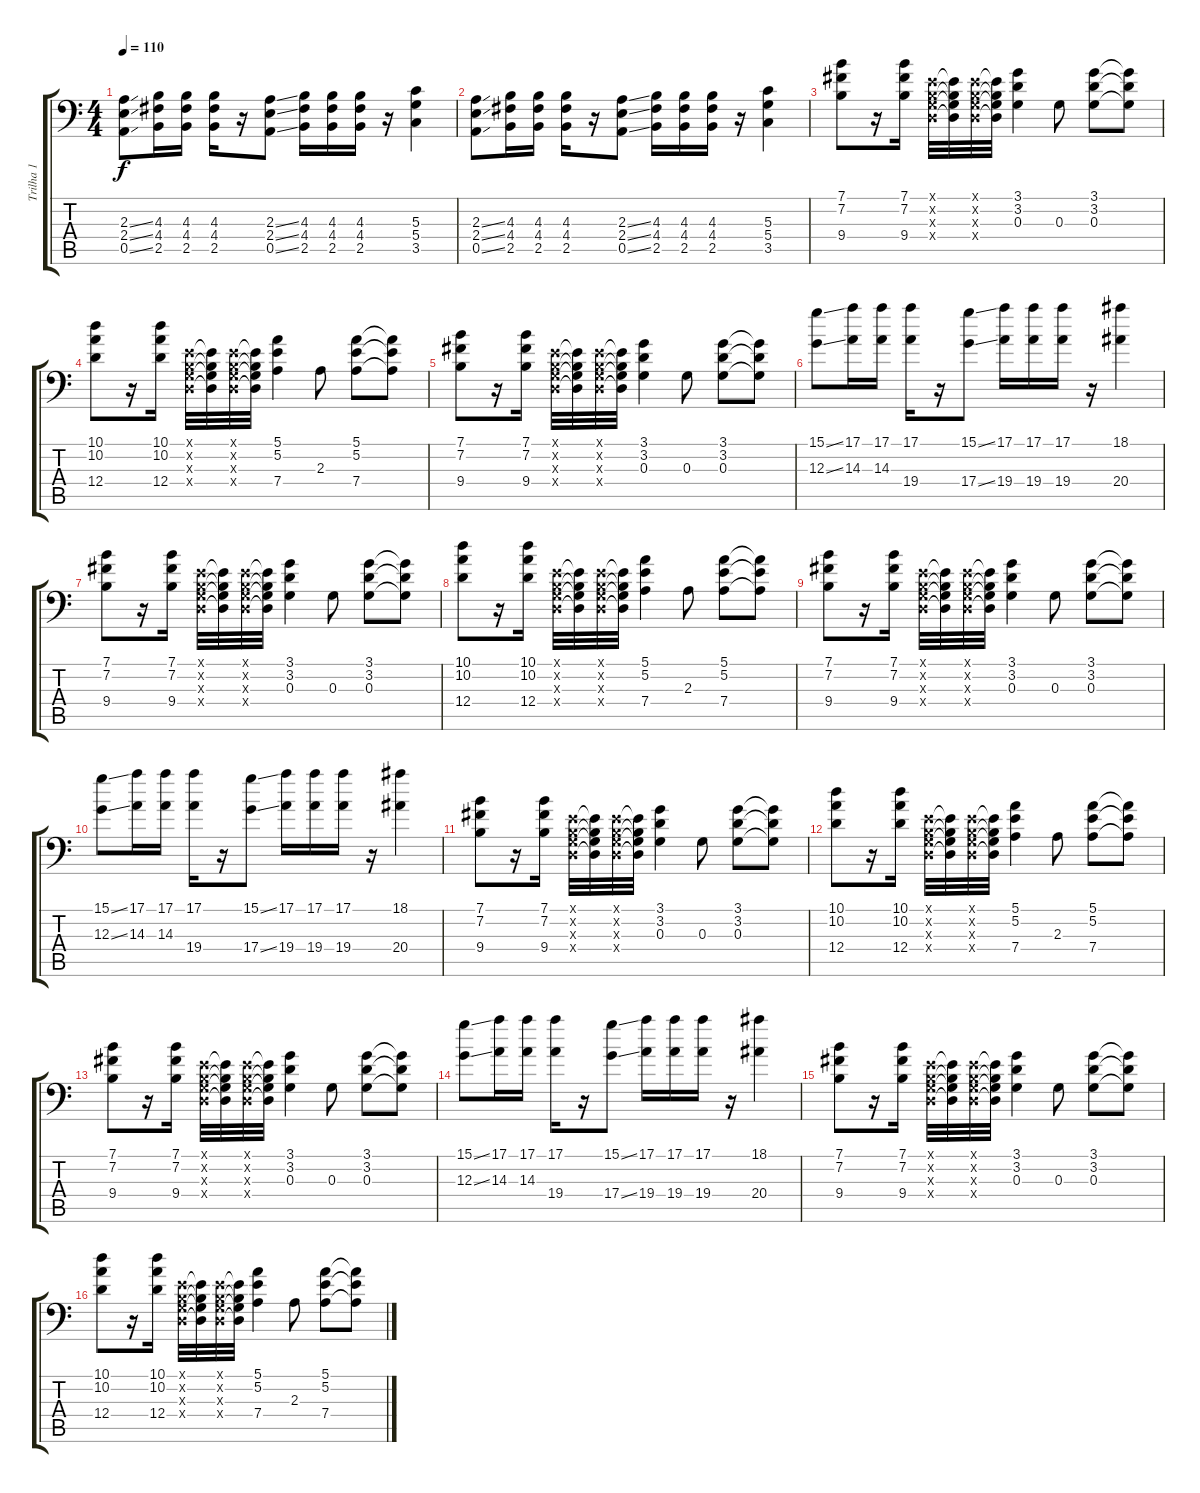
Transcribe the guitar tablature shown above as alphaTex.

\track ("Trilha 1" "Trilha 1") {instrument overdrivenguitar}
\staff {score tabs}
\tuning (E3 B2 G2 D2 A1 E1) {hide}
\ts (4 4)
\tempo 110
\clef f4
\ks c
(2.3{ss} 2.4{ss} 0.5{ss}).8{dy f instrument distortionguitar} (4.3 4.4 2.5).16 (4.3 4.4 2.5).16 (4.3 4.4 2.5).16 r.16 (2.3{ss} 2.4{ss} 0.5{ss}).8 (4.3 4.4 2.5).16 (4.3 4.4 2.5).16 (4.3 4.4 2.5).16 r.16 (5.3 5.4 3.5).4 |
(2.3{ss} 2.4{ss} 0.5{ss}).8{instrument distortionguitar} (4.3 4.4 2.5).16 (4.3 4.4 2.5).16 (4.3 4.4 2.5).16 r.16 (2.3{ss} 2.4{ss} 0.5{ss}).8 (4.3 4.4 2.5).16 (4.3 4.4 2.5).16 (4.3 4.4 2.5).16 r.16 (5.3 5.4 3.5).4 |
(7.1 7.2 9.4).8 r.16 (7.1 7.2 9.4).16 (0.1{x} 0.2{x} 0.3{x} 0.4{x}).32 (0.1{t} 0.2{t} 0.3{t} 0.4{t}).32 (0.1{x} 0.2{x} 0.3{x} 0.4{x}).32 (0.1{t} 0.2{t} 0.3{t} 0.4{t}).32 (3.1 3.2 0.3).4 0.3.8 (3.1 3.2 0.3).8 (3.1{t} 3.2{t} 0.3{t}).8 |
(10.1 10.2 12.4).8 r.16 (10.1 10.2 12.4).16 (0.1{x} 0.2{x} 0.3{x} 0.4{x}).32 (0.1{t} 0.2{t} 0.3{t} 0.4{t}).32 (0.1{x} 0.2{x} 0.3{x} 0.4{x}).32 (0.1{t} 0.2{t} 0.3{t} 0.4{t}).32 (5.1 5.2 7.4).4 2.3.8 (5.1 5.2 7.4).8 (5.1{t} 5.2{t} 7.4{t}).8 |
(7.1 7.2 9.4).8 r.16 (7.1 7.2 9.4).16 (0.1{x} 0.2{x} 0.3{x} 0.4{x}).32 (0.1{t} 0.2{t} 0.3{t} 0.4{t}).32 (0.1{x} 0.2{x} 0.3{x} 0.4{x}).32 (0.1{t} 0.2{t} 0.3{t} 0.4{t}).32 (3.1 3.2 0.3).4 0.3.8 (3.1 3.2 0.3).8 (3.1{t} 3.2{t} 0.3{t}).8 |
(15.1{ss} 12.3{ss}).8 (17.1 14.3).16 (17.1 14.3).16 (17.1 19.4).16 r.16 (15.1{ss} 17.4{ss}).8 (17.1 19.4).16 (17.1 19.4).16 (17.1 19.4).16 r.16 (18.1 20.4).4 |
(7.1 7.2 9.4).8 r.16 (7.1 7.2 9.4).16 (0.1{x} 0.2{x} 0.3{x} 0.4{x}).32 (0.1{t} 0.2{t} 0.3{t} 0.4{t}).32 (0.1{x} 0.2{x} 0.3{x} 0.4{x}).32 (0.1{t} 0.2{t} 0.3{t} 0.4{t}).32 (3.1 3.2 0.3).4 0.3.8 (3.1 3.2 0.3).8 (3.1{t} 3.2{t} 0.3{t}).8 |
(10.1 10.2 12.4).8 r.16 (10.1 10.2 12.4).16 (0.1{x} 0.2{x} 0.3{x} 0.4{x}).32 (0.1{t} 0.2{t} 0.3{t} 0.4{t}).32 (0.1{x} 0.2{x} 0.3{x} 0.4{x}).32 (0.1{t} 0.2{t} 0.3{t} 0.4{t}).32 (5.1 5.2 7.4).4 2.3.8 (5.1 5.2 7.4).8 (5.1{t} 5.2{t} 7.4{t}).8 |
(7.1 7.2 9.4).8 r.16 (7.1 7.2 9.4).16 (0.1{x} 0.2{x} 0.3{x} 0.4{x}).32 (0.1{t} 0.2{t} 0.3{t} 0.4{t}).32 (0.1{x} 0.2{x} 0.3{x} 0.4{x}).32 (0.1{t} 0.2{t} 0.3{t} 0.4{t}).32 (3.1 3.2 0.3).4 0.3.8 (3.1 3.2 0.3).8 (3.1{t} 3.2{t} 0.3{t}).8 |
(15.1{ss} 12.3{ss}).8 (17.1 14.3).16 (17.1 14.3).16 (17.1 19.4).16 r.16 (15.1{ss} 17.4{ss}).8 (17.1 19.4).16 (17.1 19.4).16 (17.1 19.4).16 r.16 (18.1 20.4).4 |
(7.1 7.2 9.4).8 r.16 (7.1 7.2 9.4).16 (0.1{x} 0.2{x} 0.3{x} 0.4{x}).32 (0.1{t} 0.2{t} 0.3{t} 0.4{t}).32 (0.1{x} 0.2{x} 0.3{x} 0.4{x}).32 (0.1{t} 0.2{t} 0.3{t} 0.4{t}).32 (3.1 3.2 0.3).4 0.3.8 (3.1 3.2 0.3).8 (3.1{t} 3.2{t} 0.3{t}).8 |
(10.1 10.2 12.4).8 r.16 (10.1 10.2 12.4).16 (0.1{x} 0.2{x} 0.3{x} 0.4{x}).32 (0.1{t} 0.2{t} 0.3{t} 0.4{t}).32 (0.1{x} 0.2{x} 0.3{x} 0.4{x}).32 (0.1{t} 0.2{t} 0.3{t} 0.4{t}).32 (5.1 5.2 7.4).4 2.3.8 (5.1 5.2 7.4).8 (5.1{t} 5.2{t} 7.4{t}).8 |
(7.1 7.2 9.4).8 r.16 (7.1 7.2 9.4).16 (0.1{x} 0.2{x} 0.3{x} 0.4{x}).32 (0.1{t} 0.2{t} 0.3{t} 0.4{t}).32 (0.1{x} 0.2{x} 0.3{x} 0.4{x}).32 (0.1{t} 0.2{t} 0.3{t} 0.4{t}).32 (3.1 3.2 0.3).4 0.3.8 (3.1 3.2 0.3).8 (3.1{t} 3.2{t} 0.3{t}).8 |
(15.1{ss} 12.3{ss}).8 (17.1 14.3).16 (17.1 14.3).16 (17.1 19.4).16 r.16 (15.1{ss} 17.4{ss}).8 (17.1 19.4).16 (17.1 19.4).16 (17.1 19.4).16 r.16 (18.1 20.4).4 |
(7.1 7.2 9.4).8 r.16 (7.1 7.2 9.4).16 (0.1{x} 0.2{x} 0.3{x} 0.4{x}).32 (0.1{t} 0.2{t} 0.3{t} 0.4{t}).32 (0.1{x} 0.2{x} 0.3{x} 0.4{x}).32 (0.1{t} 0.2{t} 0.3{t} 0.4{t}).32 (3.1 3.2 0.3).4 0.3.8 (3.1 3.2 0.3).8 (3.1{t} 3.2{t} 0.3{t}).8 |
(10.1 10.2 12.4).8 r.16 (10.1 10.2 12.4).16 (0.1{x} 0.2{x} 0.3{x} 0.4{x}).32 (0.1{t} 0.2{t} 0.3{t} 0.4{t}).32 (0.1{x} 0.2{x} 0.3{x} 0.4{x}).32 (0.1{t} 0.2{t} 0.3{t} 0.4{t}).32 (5.1 5.2 7.4).4 2.3.8 (5.1 5.2 7.4).8 (5.1{t} 5.2{t} 7.4{t}).8
